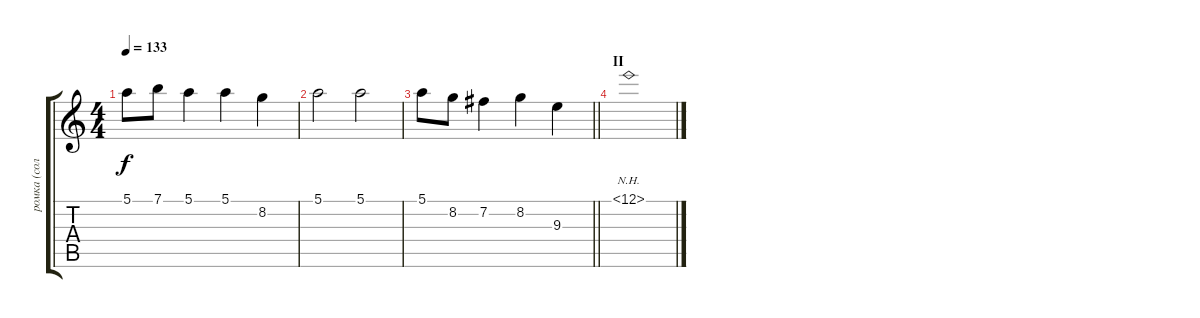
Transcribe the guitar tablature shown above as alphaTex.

\track ("ромка (соло)" "ромка (сол") {instrument electricguitarjazz}
\staff {score tabs}
\tuning (E4 B3 G3 D3 A2 E2) {hide}
\ts (4 4)
\tempo 133
\clef g2
\ks c
5.1.8{dy f} 7.1.8 5.1.4 5.1.4 8.2.4 |
5.1.2 5.1.2 |
\barLineRight lightlight
5.1.8 8.2.8 7.2.4 8.2.4 9.3.4 |
\section ("" "II")
12.1{nh}.1
